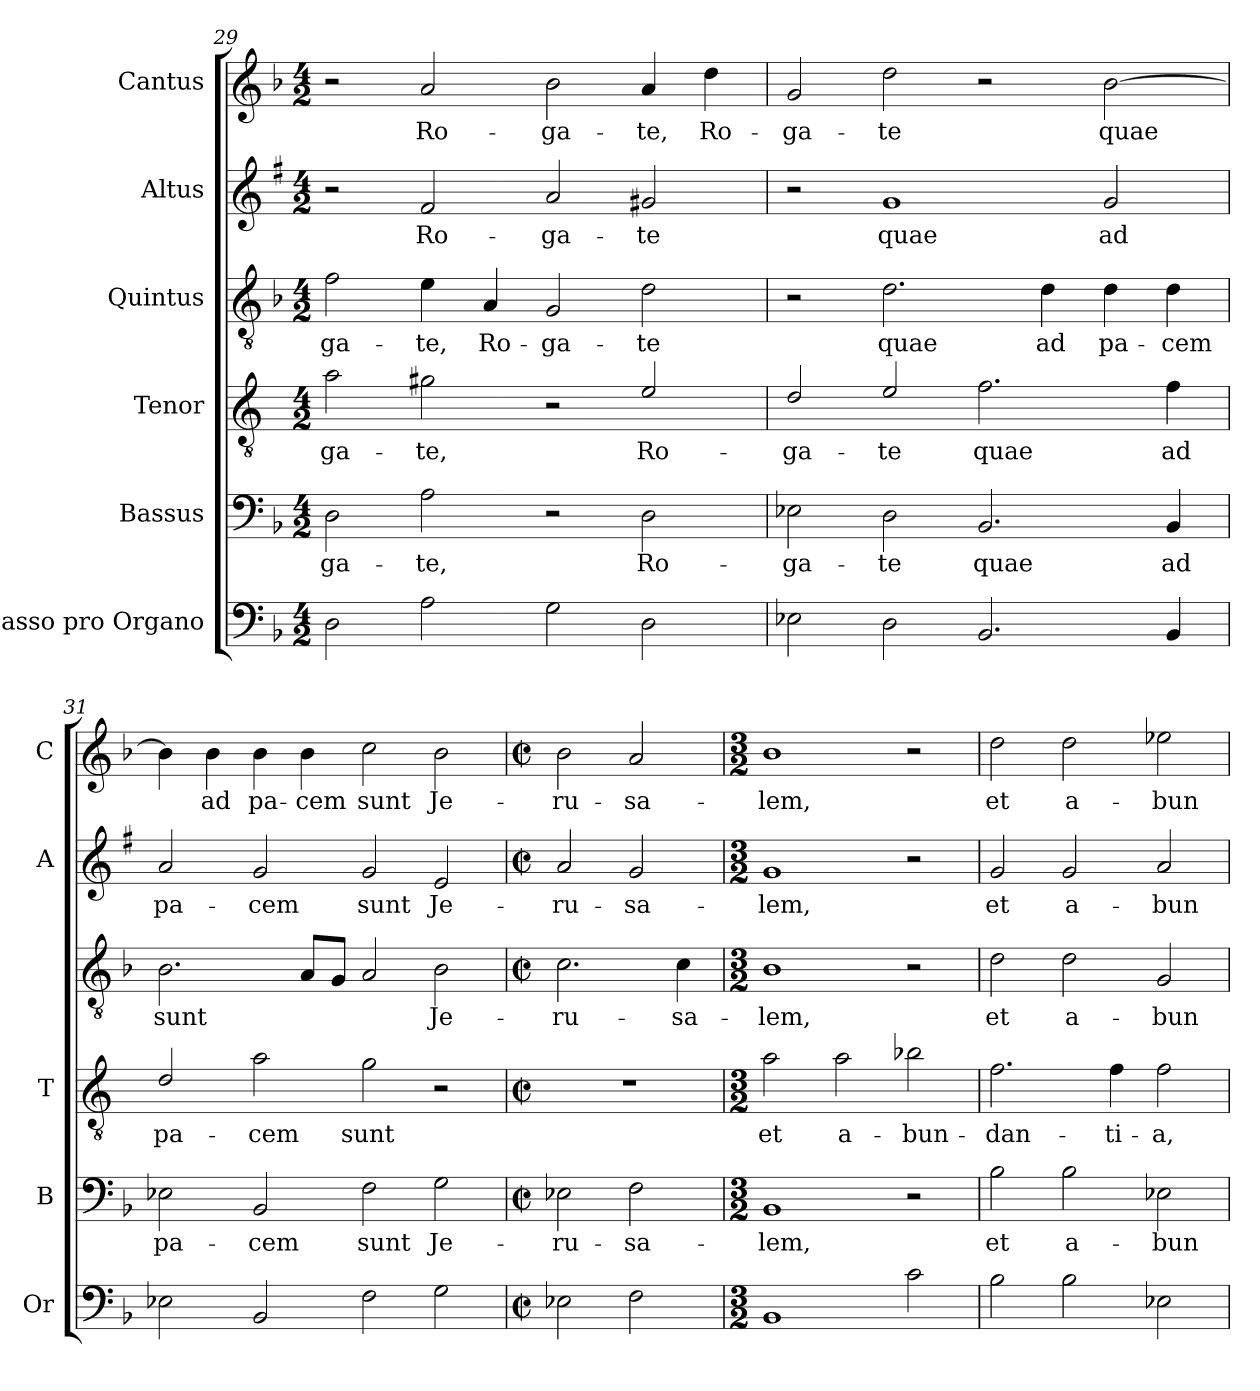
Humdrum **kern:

**kern	**kern	**text	**kern	**text	**kern	**text	**kern	**text	**kern	**text
*part6	*part5	*part5	*part4	*part4	*part3	*part3	*part2	*part2	*part1	*part1
*staff6	*staff5	*staff5	*staff4	*staff4	*staff3	*staff3	*staff2	*staff2	*staff1	*staff1
*I"Basso pro Organo	*I"Bassus	*	*I"Tenor	*	*I"Quintus	*	*I"Altus	*	*I"Cantus	*
*I'Or	*I'B	*	*I'T	*	*	*	*I'A	*	*I'C	*
*clefF4	*clefF4	*	*clefGv2	*	*clefGv2	*	*clefG2	*	*clefG2	*
*	*	*	*ITrd4c7	*	*	*	*ITrd1c2	*	*	*
*k[b-]	*k[b-]	*	*k[b-]	*	*k[b-]	*	*k[b-]	*	*k[b-]	*
*F:	*F:	*	*F:	*	*F:	*	*F:	*	*F:	*
*M4/2	*M4/2	*	*M4/2	*	*M4/2	*	*M4/2	*	*M4/2	*
=29	=29	=29	=29	=29	=29	=29	=29	=29	=29	=29
!	!	!LO:LY:b	!	!LO:LY:b	!	!LO:LY:b	!	!	!	!
2D\	2D\	-ga-	2d\	-ga-	2f\	-ga-	2r	.	2r	.
!	!	!LO:LY:b	!	!LO:LY:b	!	!LO:LY:b	!	!LO:LY:b	!	!LO:LY:b
2A\	2A\	-te,	2c#X\	-te,	4e\	-te,	2e/	Ro-	2a/	Ro-
!	!	!	!	!	!	!LO:LY:b	!	!	!	!
.	.	.	.	.	4A/	Ro-	.	.	.	.
!	!	!	!	!	!	!LO:LY:b	!	!LO:LY:b	!	!LO:LY:b
2G\	2r	.	2r	.	2G/	-ga-	2g/	-ga-	2b-\	-ga-
!	!	!LO:LY:b	!	!LO:LY:b	!	!LO:LY:b	!	!LO:LY:b	!	!LO:LY:b
2D\	2D\	Ro-	2A/	Ro-	2d\	-te	2f#X/	-te	4a/	-te,
!	!	!	!	!	!	!	!	!	!	!LO:LY:b
.	.	.	.	.	.	.	.	.	4dd\	Ro-
=30	=30	=30	=30	=30	=30	=30	=30	=30	=30	=30
!	!	!LO:LY:b	!	!LO:LY:b	!	!	!	!	!	!LO:LY:b
2E-X\	2E-X\	-ga-	2G/	-ga-	2r	.	2r	.	2g/	-ga-
!	!	!LO:LY:b	!	!LO:LY:b	!	!LO:LY:b	!	!LO:LY:b	!	!LO:LY:b
2D\	2D\	-te	2A/	-te	2.d\	quae	1f	quae	2dd\	-te
!	!	!LO:LY:b	!	!LO:LY:b	!	!	!	!	!	!
2.BB-/	2.BB-/	quae	2.B-\	quae	.	.	.	.	2r	.
!	!	!	!	!	!	!LO:LY:b	!	!	!	!
.	.	.	.	.	4d\	ad	.	.	.	.
!	!	!	!	!	!	!LO:LY:b	!	!LO:LY:b	!	!LO:LY:b
.	.	.	.	.	4d\	pa-	2f/	ad	[2b-\	quae
!	!	!LO:LY:b	!	!LO:LY:b	!	!LO:LY:b	!	!	!	!
4BB-/	4BB-/	ad	4B-\	ad	4d\	-cem	.	.	.	.
=31	=31	=31	=31	=31	=31	=31	=31	=31	=31	=31
!	!	!LO:LY:b	!	!LO:LY:b	!	!LO:LY:b	!	!LO:LY:b	!	!
2E-X\	2E-X\	pa-	2G/	pa-	2.B-\	sunt	2g/	pa-	4b-\]	.
!	!	!	!	!	!	!	!	!	!	!LO:LY:b
.	.	.	.	.	.	.	.	.	4b-\	ad
!	!	!LO:LY:b	!	!LO:LY:b	!	!	!	!LO:LY:b	!	!LO:LY:b
2BB-/	2BB-/	-cem	2d\	-cem	.	.	2f/	-cem	4b-\	pa-
!	!	!	!	!	!	!	!	!	!	!LO:LY:b
.	.	.	.	.	8A/L	.	.	.	4b-\	-cem
.	.	.	.	.	8G/J	.	.	.	.	.
!	!	!LO:LY:b	!	!LO:LY:b	!	!	!	!LO:LY:b	!	!LO:LY:b
2F\	2F\	sunt	2c\	sunt	2A/	.	2f/	sunt	2cc\	sunt
!	!	!LO:LY:b	!	!	!	!LO:LY:b	!	!LO:LY:b	!	!LO:LY:b
2G\	2G\	Je-	2r	.	2B-\	Je-	2d/	Je-	2b-\	Je-
!!LO:LB:g=z
=32	=32	=32	=32	=32	=32	=32	=32	=32	=32	=32
*M2/2	*M2/2	*	*M2/2	*	*M2/2	*	*M2/2	*	*M2/2	*
*met(c|)	*met(c|)	*	*met(c|)	*	*met(c|)	*	*met(c|)	*	*met(c|)	*
!	!	!LO:LY:b	!	!	!	!LO:LY:b	!	!LO:LY:b	!	!LO:LY:b
2E-X\	2E-X\	-ru-	1r	.	2.c\	-ru-	2g/	-ru-	2b-\	-ru-
!	!	!LO:LY:b	!	!	!	!	!	!LO:LY:b	!	!LO:LY:b
2F\	2F\	-sa-	.	.	.	.	2f/	-sa-	2a/	-sa-
!	!	!	!	!	!	!LO:LY:b	!	!	!	!
.	.	.	.	.	4c\	-sa-	.	.	.	.
=33	=33	=33	=33	=33	=33	=33	=33	=33	=33	=33
*M3/2	*M3/2	*	*M3/2	*	*M3/2	*	*M3/2	*	*M3/2	*
!	!	!LO:LY:b	!	!LO:LY:b	!	!LO:LY:b	!	!LO:LY:b	!	!LO:LY:b
1BB-	1BB-	-lem,	2d\	et	1B-	-lem,	1f	-lem,	1b-	-lem,
!	!	!	!	!LO:LY:b	!	!	!	!	!	!
.	.	.	2d\	a-	.	.	.	.	.	.
!	!	!	!	!LO:LY:b	!	!	!	!	!	!
2c\	2r	.	2e-X\	-bun-	2r	.	2r	.	2r	.
=34	=34	=34	=34	=34	=34	=34	=34	=34	=34	=34
!	!	!LO:LY:b	!	!LO:LY:b	!	!LO:LY:b	!	!LO:LY:b	!	!LO:LY:b
2B-\	2B-\	et	2.B-\	-dan-	2d\	et	2f/	et	2dd\	et
!	!	!LO:LY:b	!	!	!	!LO:LY:b	!	!LO:LY:b	!	!LO:LY:b
2B-\	2B-\	a-	.	.	2d\	a-	2f/	a-	2dd\	a-
!	!	!	!	!LO:LY:b	!	!	!	!	!	!
.	.	.	4B-\	-ti-	.	.	.	.	.	.
!	!	!LO:LY:b	!	!LO:LY:b	!	!LO:LY:b	!	!LO:LY:b	!	!LO:LY:b
2E-X\	2E-X\	-bun-	2B-\	-a,	2G/	-bun-	2g/	-bun-	2ee-X\	-bun-
=	=	=	=	=	=	=	=	=	=	=
*-	*-	*-	*-	*-	*-	*-	*-	*-	*-	*-
